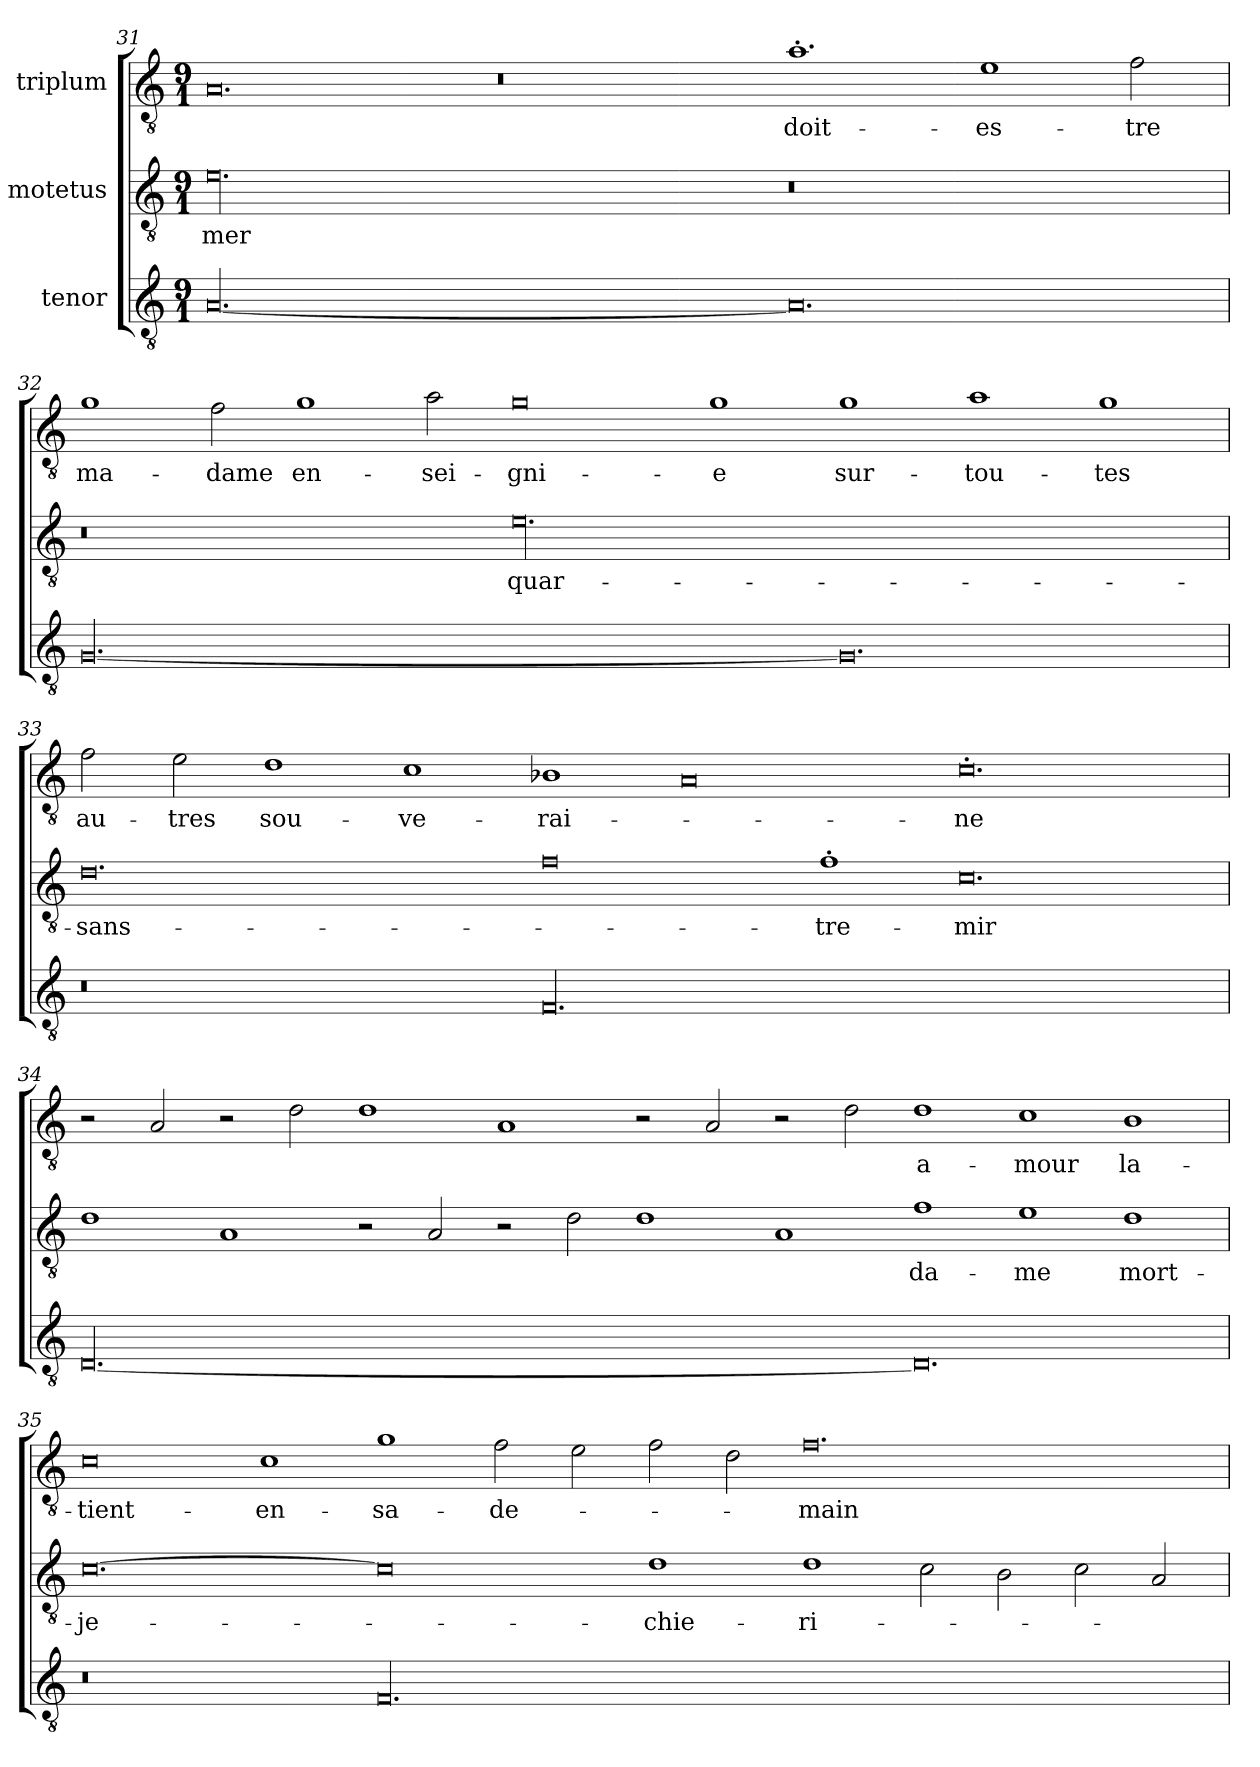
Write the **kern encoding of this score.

**kern	**kern	**text	**kern	**text
*part3	*part2	*part2	*part1	*part1
*staff3	*staff2	*staff2	*staff1	*staff1
*I"tenor	*I"motetus	*	*I"triplum	*
*clefGv2	*clefGv2	*	*clefGv2	*
*k[]	*k[]	*	*k[]	*
*C:	*C:	*	*C:	*
*M9/1	*M9/1	*	*M9/1	*
=31	=31	=31	=31	=31
[00.A/	00.e\	-mer	0.A/	.
.	.	.	0.r	.
0.A/]	0.r	.	1.a'\	doit-
.	.	.	1e\	es-
.	.	.	2f\	-tre
=32	=32	=32	=32	=32
[00.G/	0.r	.	1g\	ma-
.	.	.	2f\	-dame
.	.	.	1g\	en-
.	.	.	2a\	-sei-
.	00.e\	quar-	0g\	-gni-
.	.	.	1g\	-e
0.G/]	.	.	1g\	sur-
.	.	.	1a\	tou-
.	.	.	1g\	-tes
!!LO:PB:g=z
=33	=33	=33	=33	=33
0.r	0.d\	sans-	2f\	au-
.	.	.	2e\	-tres
.	.	.	1d\	sou-
.	.	.	1c\	-ve-
00.F/	0f\	.	1B-X\	-rai-
.	.	.	0A/	.
.	1f'\	tre-	.	.
.	0.c\	-mir	0.c'\	-ne
=34	=34	=34	=34	=34
[00.D/	1d\	.	2r	.
.	.	.	2A/	.
.	1A/	.	2r	.
.	.	.	2d\	.
.	2r	.	1d\	.
.	2A/	.	.	.
.	2r	.	1A/	.
.	2d\	.	.	.
.	1d\	.	2r	.
.	.	.	2A/	.
.	1A/	.	2r	.
.	.	.	2d\	.
0.D/]	1f\	da-	1d\	a-
.	1e\	-me	1c\	-mour
.	1d\	mort-	1B\	la-
=35	=35	=35	=35	=35
0.r	[0.c\	je-	0c\	tient-
.	.	.	1c\	en-
00.F/	0c\]	.	1g\	sa-
.	.	.	2f\	de-
.	.	.	2e\	.
.	1d\	chie-	2f\	.
.	.	.	2d\	.
.	1d\	-ri-	0.f\	-main-
.	2c\	.	.	.
.	2B\	.	.	.
.	2c\	.	.	.
.	2A/	.	.	.
=	=	=	=	=
*-	*-	*-	*-	*-
